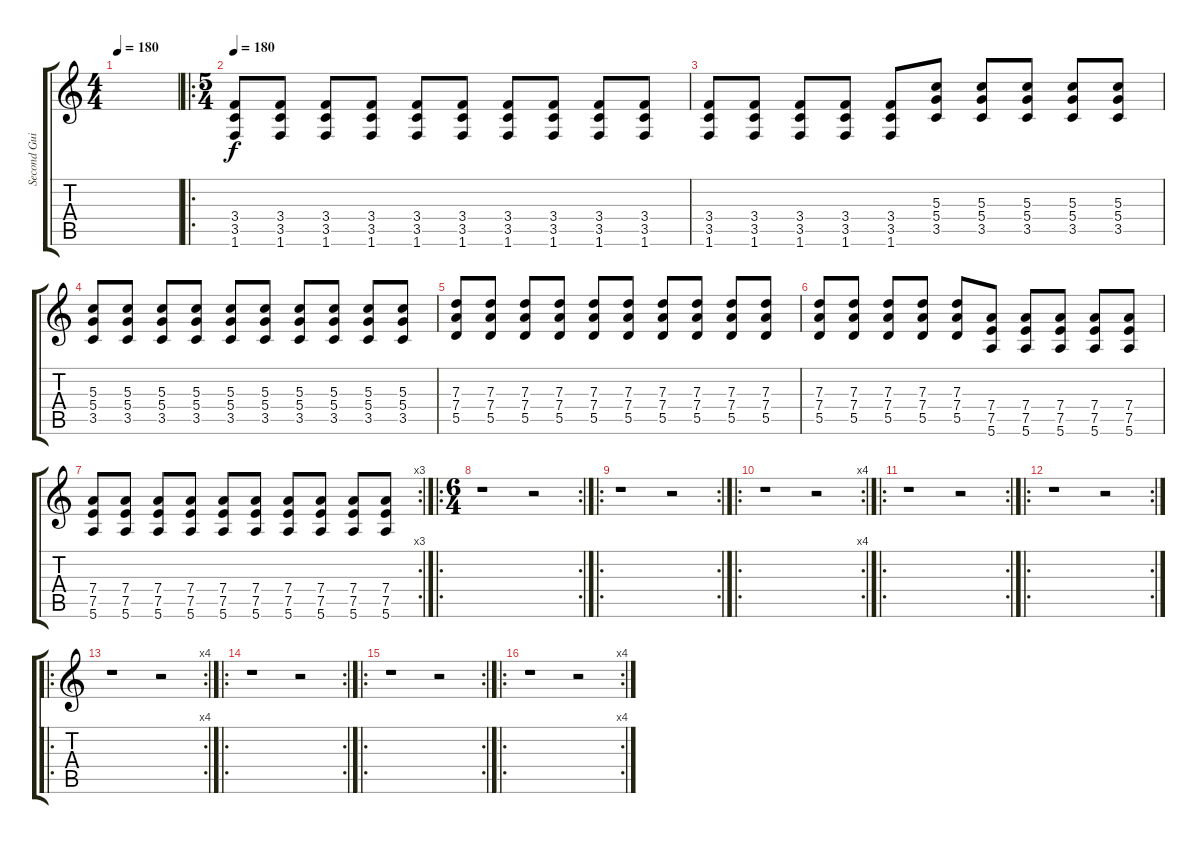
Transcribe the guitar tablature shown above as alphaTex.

\track ("Second Guitar" "Second Gui") {instrument distortionguitar}
\staff {score tabs}
\tuning (E4 B3 G3 D3 A2 E2) {hide}
\ts (4 4)
\tempo 180
\clef g2
\ks c
|
\ro
\ts (5 4)
\tempo 180
(3.4 3.5 1.6).8 (3.4 3.5 1.6).8 (3.4 3.5 1.6).8 (3.4 3.5 1.6).8 (3.4 3.5 1.6).8 (3.4 3.5 1.6).8 (3.4 3.5 1.6).8 (3.4 3.5 1.6).8 (3.4 3.5 1.6).8 (3.4 3.5 1.6).8 |
(3.4 3.5 1.6).8 (3.4 3.5 1.6).8 (3.4 3.5 1.6).8 (3.4 3.5 1.6).8 (3.4 3.5 1.6).8 (5.3 5.4 3.5).8 (5.3 5.4 3.5).8 (5.3 5.4 3.5).8 (5.3 5.4 3.5).8 (5.3 5.4 3.5).8 |
(5.3 5.4 3.5).8 (5.3 5.4 3.5).8 (5.3 5.4 3.5).8 (5.3 5.4 3.5).8 (5.3 5.4 3.5).8 (5.3 5.4 3.5).8 (5.3 5.4 3.5).8 (5.3 5.4 3.5).8 (5.3 5.4 3.5).8 (5.3 5.4 3.5).8 |
(7.3 7.4 5.5).8 (7.3 7.4 5.5).8 (7.3 7.4 5.5).8 (7.3 7.4 5.5).8 (7.3 7.4 5.5).8 (7.3 7.4 5.5).8 (7.3 7.4 5.5).8 (7.3 7.4 5.5).8 (7.3 7.4 5.5).8 (7.3 7.4 5.5).8 |
(7.3 7.4 5.5).8 (7.3 7.4 5.5).8 (7.3 7.4 5.5).8 (7.3 7.4 5.5).8 (7.3 7.4 5.5).8 (7.4 7.5 5.6).8 (7.4 7.5 5.6).8 (7.4 7.5 5.6).8 (7.4 7.5 5.6).8 (7.4 7.5 5.6).8 |
\rc 3
(7.4 7.5 5.6).8 (7.4 7.5 5.6).8 (7.4 7.5 5.6).8 (7.4 7.5 5.6).8 (7.4 7.5 5.6).8 (7.4 7.5 5.6).8 (7.4 7.5 5.6).8 (7.4 7.5 5.6).8 (7.4 7.5 5.6).8 (7.4 7.5 5.6).8 |
\ro
\rc 2
\ts (6 4)
r.1 r.2 |
\ro
\rc 2
r.1 r.2 |
\ro
\rc 4
r.1 r.2 |
\ro
\rc 2
r.1 r.2 |
\ro
\rc 2
r.1 r.2 |
\ro
\rc 4
r.1 r.2 |
\ro
\rc 2
r.1 r.2 |
\ro
\rc 2
r.1 r.2 |
\ro
\rc 4
r.1 r.2
